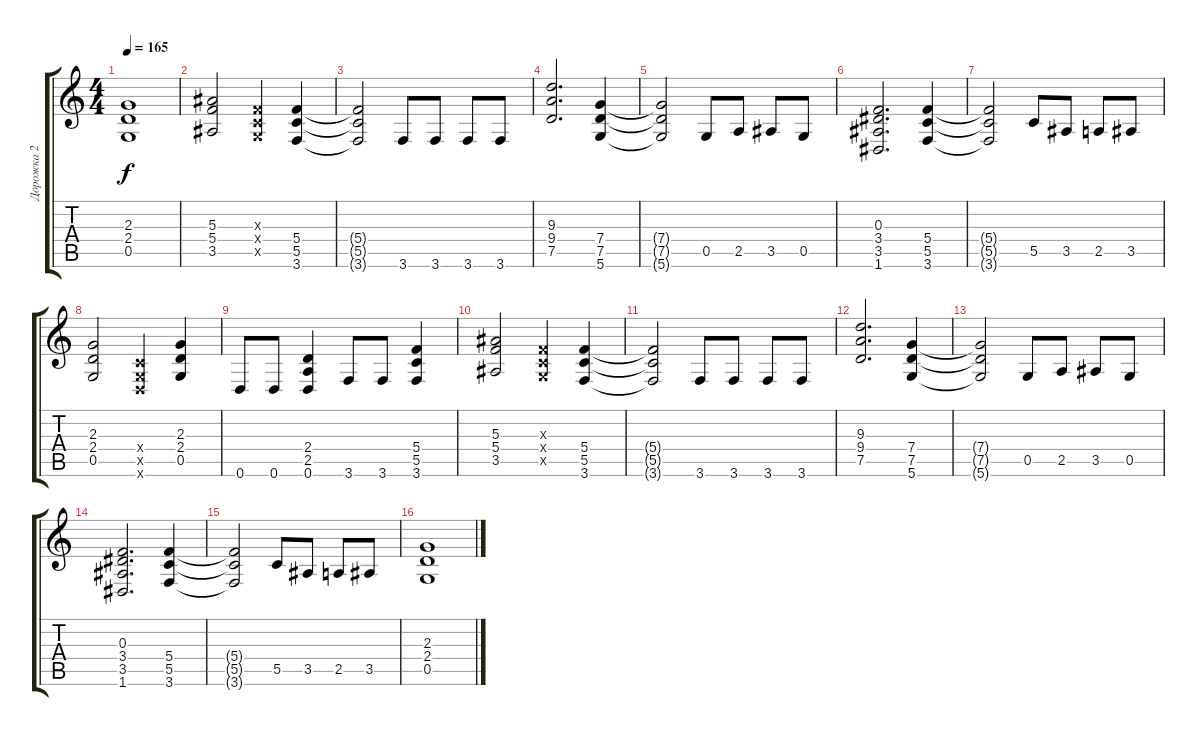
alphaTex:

\track ("Дорожка 2" "Дорожка 2") {instrument distortionguitar}
\staff {score tabs}
\tuning (D4 A3 F3 C3 G2 D2) {hide}
\ts (4 4)
\tempo 165
\clef g2
\ks c
(2.3 2.4 0.5).1{dy f} |
(5.3 5.4 3.5).2 (0.3{x} 0.4{x} 0.5{x}).4 (5.4 5.5 3.6).4 |
(5.4{t} 5.5{t} 3.6{t}).2 3.6.8 3.6.8 3.6.8 3.6.8 |
(9.3 9.4 7.5).2{d} (7.4 7.5 5.6).4 |
(7.4{t} 7.5{t} 5.6{t}).2 0.5.8 2.5.8 3.5.8 0.5.8 |
(0.3 3.4 3.5 1.6).2{d} (5.4 5.5 3.6).4 |
(5.4{t} 5.5{t} 3.6{t}).2 5.5.8 3.5.8 2.5.8 3.5.8 |
(2.3 2.4 0.5).2 (0.4{x} 0.5{x} 0.6{x}).4 (2.3 2.4 0.5).4 |
0.6.8 0.6.8 (2.4 2.5 0.6).4 3.6.8 3.6.8 (5.4 5.5 3.6).4 |
(5.3 5.4 3.5).2 (0.3{x} 0.4{x} 0.5{x}).4 (5.4 5.5 3.6).4 |
(5.4{t} 5.5{t} 3.6{t}).2 3.6.8 3.6.8 3.6.8 3.6.8 |
(9.3 9.4 7.5).2{d} (7.4 7.5 5.6).4 |
(7.4{t} 7.5{t} 5.6{t}).2 0.5.8 2.5.8 3.5.8 0.5.8 |
(0.3 3.4 3.5 1.6).2{d} (5.4 5.5 3.6).4 |
(5.4{t} 5.5{t} 3.6{t}).2 5.5.8 3.5.8 2.5.8 3.5.8 |
(2.3 2.4 0.5).1
